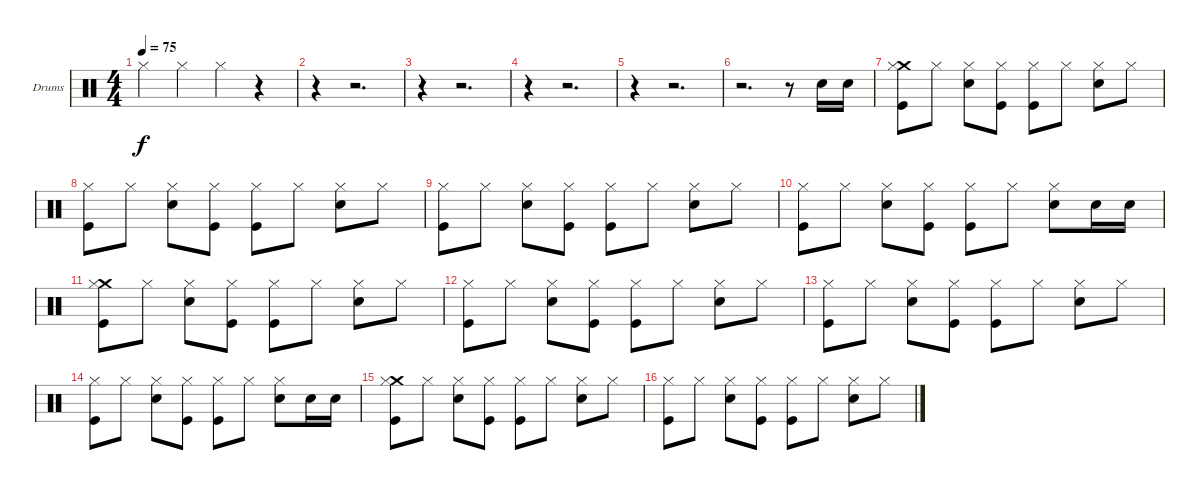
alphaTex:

\defaultSystemsLayout 4
\bracketExtendMode groupsimilarinstruments
\firstSystemTrackNameOrientation horizontal
\otherSystemsTrackNameOrientation horizontal
\track ("Drumkit" "Drums") {instrument percussion}
\staff {score}
\articulation defaults
\ts (4 4)
\tempo 75
\clef neutral
\ks c "Hi-Hat (closed)".4{dy f} "Hi-Hat (closed)".4 "Hi-Hat (closed)".4
r.4 |
r.4 r.2{d} |
r.4 r.2{d} |
r.4 r.2{d} |
r.4 r.2{d} |
r.2{d} r.8 "Snare (hit) 2".16 "Snare (hit) 2".16 |
("Crash medium (hit)" "Hi-Hat (closed)" "Kick (hit)").8 "Hi-Hat (closed)".8 ("Hi-Hat (closed)" "Snare (hit) 2").8 ("Hi-Hat (closed)" "Kick (hit)").8 ("Hi-Hat (closed)" "Kick (hit)").8 "Hi-Hat (closed)".8 ("Hi-Hat (closed)" "Snare (hit) 2").8 "Hi-Hat (closed)".8 |
("Hi-Hat (closed)" "Kick (hit)").8 "Hi-Hat (closed)".8 ("Hi-Hat (closed)" "Snare (hit) 2").8 ("Hi-Hat (closed)" "Kick (hit)").8 ("Hi-Hat (closed)" "Kick (hit)").8 "Hi-Hat (closed)".8 ("Hi-Hat (closed)" "Snare (hit) 2").8 "Hi-Hat (closed)".8 |
("Hi-Hat (closed)" "Kick (hit)").8 "Hi-Hat (closed)".8 ("Hi-Hat (closed)" "Snare (hit) 2").8 ("Hi-Hat (closed)" "Kick (hit)").8 ("Hi-Hat (closed)" "Kick (hit)").8 "Hi-Hat (closed)".8 ("Hi-Hat (closed)" "Snare (hit) 2").8 "Hi-Hat (closed)".8 |
("Hi-Hat (closed)" "Kick (hit)").8 "Hi-Hat (closed)".8 ("Hi-Hat (closed)" "Snare (hit) 2").8 ("Hi-Hat (closed)" "Kick (hit)").8 ("Hi-Hat (closed)" "Kick (hit)").8 "Hi-Hat (closed)".8 ("Hi-Hat (closed)" "Snare (hit) 2").8 "Snare (hit) 2".16 "Snare (hit) 2".16 |
("Crash medium (hit)" "Hi-Hat (closed)" "Kick (hit)").8 "Hi-Hat (closed)".8 ("Hi-Hat (closed)" "Snare (hit) 2").8 ("Hi-Hat (closed)" "Kick (hit)").8 ("Hi-Hat (closed)" "Kick (hit)").8 "Hi-Hat (closed)".8 ("Hi-Hat (closed)" "Snare (hit) 2").8 "Hi-Hat (closed)".8 |
("Hi-Hat (closed)" "Kick (hit)").8 "Hi-Hat (closed)".8 ("Hi-Hat (closed)" "Snare (hit) 2").8 ("Hi-Hat (closed)" "Kick (hit)").8 ("Hi-Hat (closed)" "Kick (hit)").8 "Hi-Hat (closed)".8 ("Hi-Hat (closed)" "Snare (hit) 2").8 "Hi-Hat (closed)".8 |
("Hi-Hat (closed)" "Kick (hit)").8 "Hi-Hat (closed)".8 ("Hi-Hat (closed)" "Snare (hit) 2").8 ("Hi-Hat (closed)" "Kick (hit)").8 ("Hi-Hat (closed)" "Kick (hit)").8 "Hi-Hat (closed)".8 ("Hi-Hat (closed)" "Snare (hit) 2").8 "Hi-Hat (closed)".8 |
("Hi-Hat (closed)" "Kick (hit)").8 "Hi-Hat (closed)".8 ("Hi-Hat (closed)" "Snare (hit) 2").8 ("Hi-Hat (closed)" "Kick (hit)").8 ("Hi-Hat (closed)" "Kick (hit)").8 "Hi-Hat (closed)".8 ("Hi-Hat (closed)" "Snare (hit) 2").8 "Snare (hit) 2".16 "Snare (hit) 2".16 |
("Crash medium (hit)" "Hi-Hat (closed)" "Kick (hit)").8 "Hi-Hat (closed)".8 ("Hi-Hat (closed)" "Snare (hit) 2").8 ("Hi-Hat (closed)" "Kick (hit)").8 ("Hi-Hat (closed)" "Kick (hit)").8 "Hi-Hat (closed)".8 ("Hi-Hat (closed)" "Snare (hit) 2").8 "Hi-Hat (closed)".8 |
("Hi-Hat (closed)" "Kick (hit)").8 "Hi-Hat (closed)".8 ("Hi-Hat (closed)" "Snare (hit) 2").8 ("Hi-Hat (closed)" "Kick (hit)").8 ("Hi-Hat (closed)" "Kick (hit)").8 "Hi-Hat (closed)".8 ("Hi-Hat (closed)" "Snare (hit) 2").8 "Hi-Hat (closed)".8
